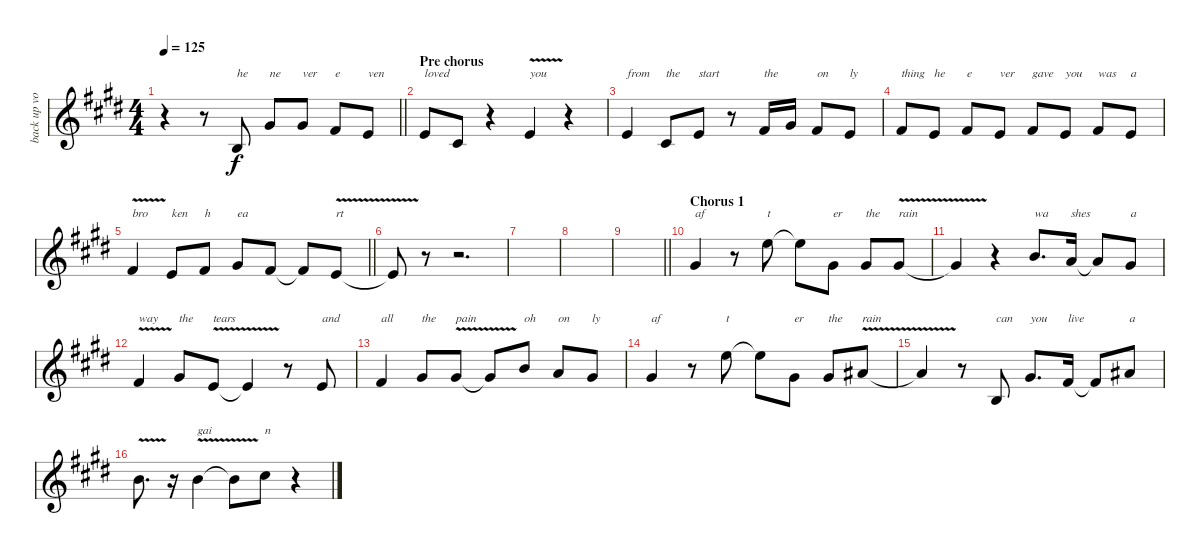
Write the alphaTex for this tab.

\track ("back up vocals 1" "back up vo") {instrument synthvoice}
\staff {score}
\tuning (E4 B3 G3 D3 A2 E2) {hide}
\ts (4 4)
\tempo 125
\clef g2
\barLineRight lightlight
\ks e
r.4{dy f} r.8 0.2.8{txt "he"} 4.1.8{txt "ne"} 4.1.8{txt "ver"} 2.1.8{txt "e"} 0.1.8{txt "ven"} |
\section ("" "Pre chorus")
0.1.8{txt "loved"} 2.2.8 r.4 0.1{v}.4{txt "you"} r.4 |
0.1.4{txt "from"} 2.2.8{txt "the"} 0.1.8{txt "start"} r.8 2.1.16{txt "the"} 4.1.16 2.1.8{txt "on"} 0.1.8{txt "ly"} |
2.1.8{txt "thing"} 0.1.8{txt "he"} 2.1.8{txt "e"} 0.1.8{txt "ver"} 2.1.8{txt "gave"} 0.1.8{txt "you"} 2.1.8{txt "was"} 0.1.8{txt "a"} |
\barLineRight lightlight
2.1{v}.4{txt "bro"} 0.1.8{txt "ken"} 2.1.8{txt "h"} 4.1.8{txt "ea"} 2.1.8 2.1{t}.8 0.1{v}.8{txt "rt"} |
0.1{t}.8 r.8 r.2{d} |
|
|
\barLineRight lightlight
|
\section ("" "Chorus 1")
4.1.4{txt "af"} r.8 12.1.8{txt "t"} 12.1{t}.8 4.1.8{txt "er"} 4.1.8{txt "the"} 4.1{v}.8{txt "rain"} |
4.1{t}.4 r.4 7.1.8{d txt "wa"} 5.1.16{txt "shes"} 5.1{t}.8 4.1.8{txt "a"} |
2.1{v}.4{txt "way"} 4.1.8{txt "the"} 0.1{v}.8{txt "tears"} 0.1{t}.4 r.8 0.1.8{txt "and"} |
2.1.4{txt "all"} 4.1.8{txt "the"} 4.1{v}.8{txt "pain"} 4.1{t}.8 7.1.8{txt "oh"} 5.1.8{txt "on"} 4.1.8{txt "ly"} |
4.1.4{txt "af"} r.8 12.1.8{txt "t"} 12.1{t}.8 4.1.8{txt "er"} 4.1.8{txt "the"} 6.1{v}.8{txt "rain"} |
6.1{t}.4 r.8 0.2.8{txt "can"} 4.1.8{d txt "you"} 2.1.16{txt "live"} 2.1{t}.8 6.1.8{txt "a"} |
7.1{v}.8{d} r.16 7.1{v}.4{txt "gai"} 7.1{t}.8 9.1.8{txt "n"} r.4
